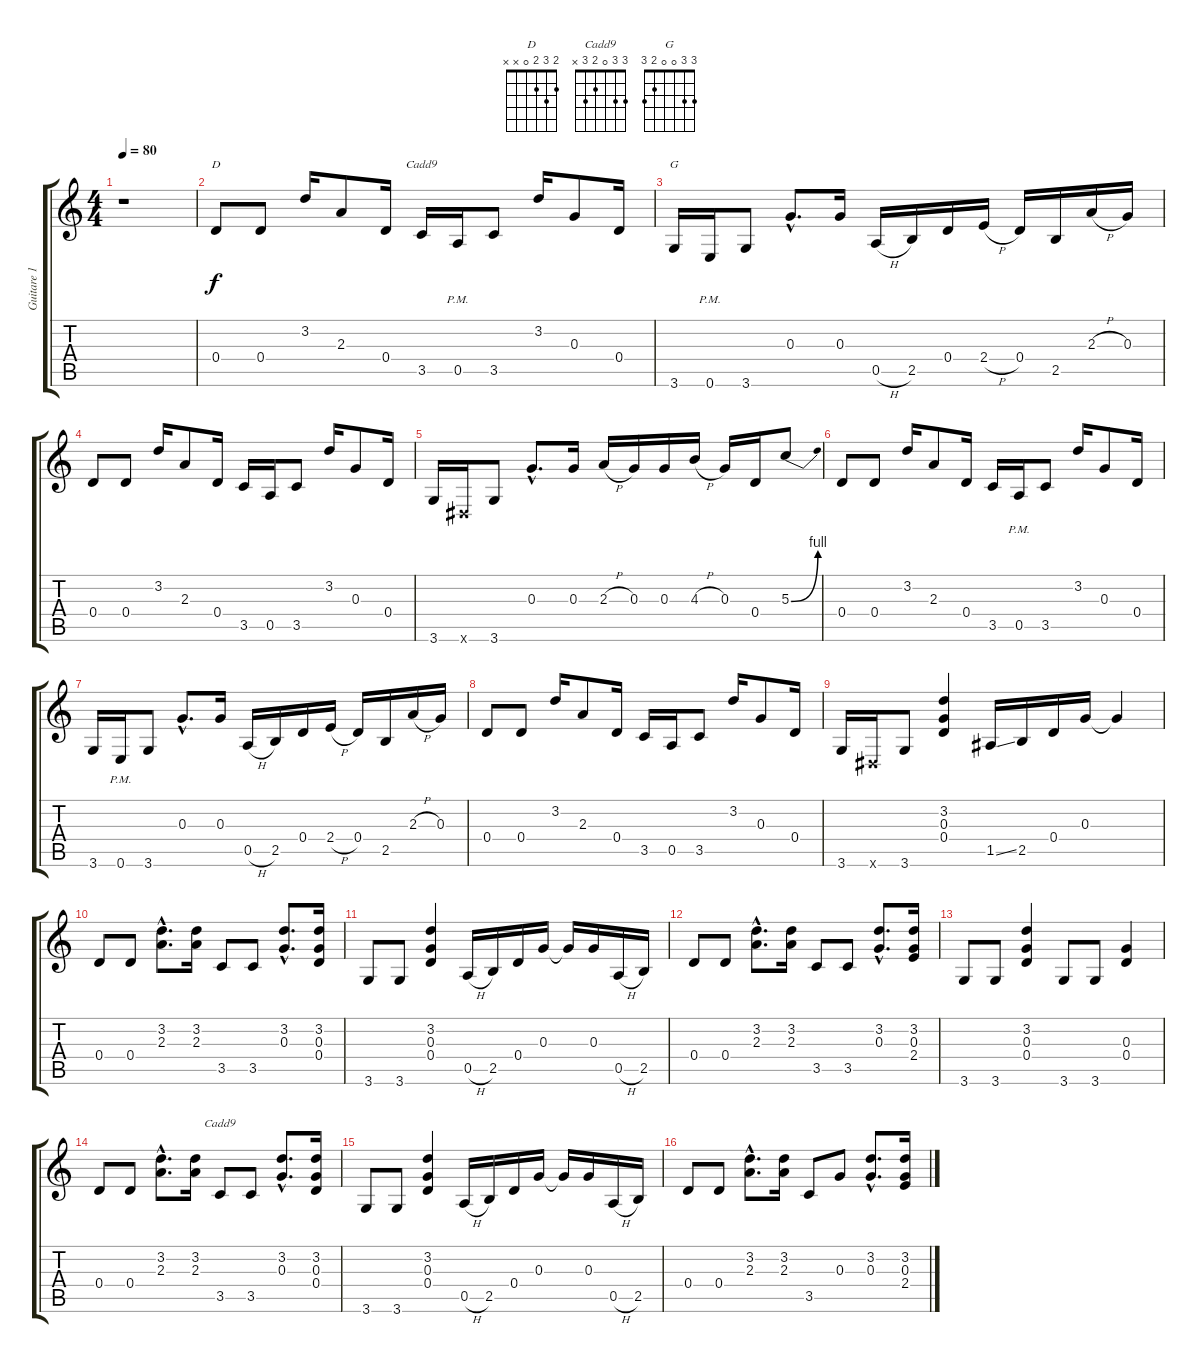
\track ("Guitare 1" "Guitare 1") {instrument electricguitarclean}
\staff {score tabs}
\tuning (E4 B3 G3 D3 A2 E2) {hide}
\chord ("D" 2 3 2 0 x x)
\chord ("Cadd9" 3 3 x 2 3 x)
\chord ("G" 3 3 0 0 2 3)
\chord ("Cadd9" 3 3 0 2 3 x)
\ts (4 4)
\tempo 80
\clef g2
\ks c
r.1{dy f instrument electricguitarclean} |
0.4.8{ch "D"} 0.4.8 3.2.16 2.3.8 0.4.16 3.5.16{ch "Cadd9"} 0.5{pm}.16 3.5.8 3.2.16 0.3.8 0.4.16 |
3.6.16{ch "G"} 0.6{pm}.16 3.6.8 0.3{hac}.8{d} 0.3.16 0.5{h}.16 2.5.16 0.4.16 2.4{h}.16 0.4.16 2.5.16 2.3{h}.16 0.3.16 |
0.4.8 0.4.8 3.2.16 2.3.8 0.4.16 3.5.16 0.5.16 3.5.8 3.2.16 0.3.8 0.4.16 |
3.6.16 -1.6{x}.16 3.6.8 0.3{hac}.8{d} 0.3.16 2.3{h}.16 0.3.16 0.3.16 4.3{h}.16 0.3.16 0.4.16 5.3{be (bend 0 0 60 4)}.8 |
0.4.8 0.4.8 3.2.16 2.3.8 0.4.16 3.5.16 0.5{pm}.16 3.5.8 3.2.16 0.3.8 0.4.16 |
3.6.16 0.6{pm}.16 3.6.8 0.3{hac}.8{d} 0.3.16 0.5{h}.16 2.5.16 0.4.16 2.4{h}.16 0.4.16 2.5.16 2.3{h}.16 0.3.16 |
0.4.8 0.4.8 3.2.16 2.3.8 0.4.16 3.5.16 0.5.16 3.5.8 3.2.16 0.3.8 0.4.16 |
3.6.16 -1.6{x}.16 3.6.8 (3.2 0.3 0.4).4 1.5{ss}.16 2.5.16 0.4.16 0.3.16 0.3{t}.4 |
0.4.8 0.4.8 (3.2{hac} 2.3{hac}).8{d} (3.2 2.3).16 3.5.8 3.5.8 (3.2{hac} 0.3{hac}).8{d} (3.2 0.3 0.4).16 |
3.6.8 3.6.8 (3.2 0.3 0.4).4 0.5{h}.16 2.5.16 0.4.16 0.3.16 0.3{t}.16 0.3.16 0.5{h}.16 2.5.16 |
0.4.8 0.4.8 (3.2{hac} 2.3{hac}).8{d} (3.2 2.3).16 3.5.8 3.5.8 (3.2{hac} 0.3{hac}).8{d} (3.2 0.3 2.4).16 |
3.6.8 3.6.8 (3.2 0.3 0.4).4 3.6.8 3.6.8 (0.3 0.4).4 |
0.4.8 0.4.8 (3.2{hac} 2.3{hac}).8{d} (3.2 2.3).16 3.5.8{ch "Cadd9"} 3.5.8 (3.2{hac} 0.3{hac}).8{d} (3.2 0.3 0.4).16 |
3.6.8 3.6.8 (3.2 0.3 0.4).4 0.5{h}.16 2.5.16 0.4.16 0.3.16 0.3{t}.16 0.3.16 0.5{h}.16 2.5.16 |
0.4.8 0.4.8 (3.2{hac} 2.3{hac}).8{d} (3.2 2.3).16 3.5.8 0.3.8 (3.2{hac} 0.3{hac}).8{d} (3.2 0.3 2.4).16
